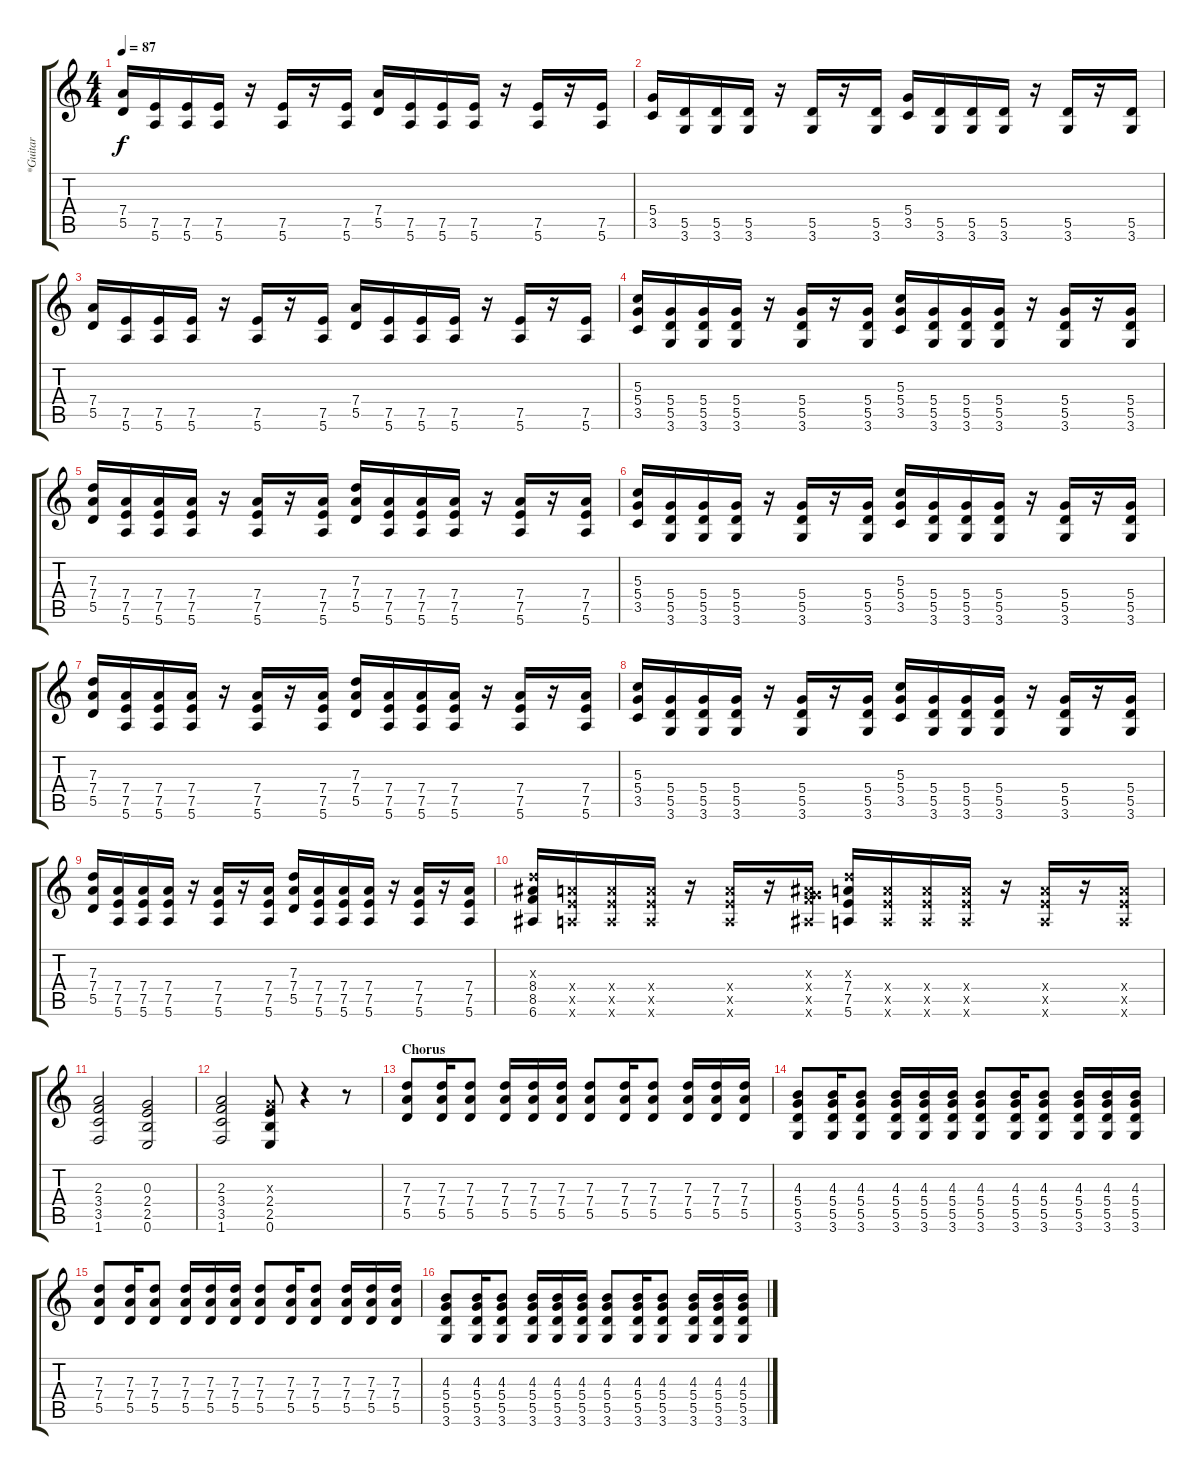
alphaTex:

\track ("*Guitar" "*Guitar") {instrument overdrivenguitar}
\staff {score tabs}
\tuning (E4 B3 G3 D3 A2 E2) {hide}
\ts (4 4)
\tempo 87
\clef g2
\ks c
(7.4 5.5).16{dy f instrument overdrivenguitar} (7.5 5.6).16 (7.5 5.6).16 (7.5 5.6).16 r.16 (7.5 5.6).16 r.16 (7.5 5.6).16 (7.4 5.5).16 (7.5 5.6).16 (7.5 5.6).16 (7.5 5.6).16 r.16 (7.5 5.6).16 r.16 (7.5 5.6).16 |
(5.4 3.5).16 (5.5 3.6).16 (5.5 3.6).16 (5.5 3.6).16 r.16 (5.5 3.6).16 r.16 (5.5 3.6).16 (5.4 3.5).16 (5.5 3.6).16 (5.5 3.6).16 (5.5 3.6).16 r.16 (5.5 3.6).16 r.16 (5.5 3.6).16 |
(7.4 5.5).16 (7.5 5.6).16 (7.5 5.6).16 (7.5 5.6).16 r.16 (7.5 5.6).16 r.16 (7.5 5.6).16 (7.4 5.5).16 (7.5 5.6).16 (7.5 5.6).16 (7.5 5.6).16 r.16 (7.5 5.6).16 r.16 (7.5 5.6).16 |
(5.3 5.4 3.5).16 (5.4 5.5 3.6).16 (5.4 5.5 3.6).16 (5.4 5.5 3.6).16 r.16 (5.4 5.5 3.6).16 r.16 (5.4 5.5 3.6).16 (5.3 5.4 3.5).16 (5.4 5.5 3.6).16 (5.4 5.5 3.6).16 (5.4 5.5 3.6).16 r.16 (5.4 5.5 3.6).16 r.16 (5.4 5.5 3.6).16 |
(7.3 7.4 5.5).16 (7.4 7.5 5.6).16 (7.4 7.5 5.6).16 (7.4 7.5 5.6).16 r.16 (7.4 7.5 5.6).16 r.16 (7.4 7.5 5.6).16 (7.3 7.4 5.5).16 (7.4 7.5 5.6).16 (7.4 7.5 5.6).16 (7.4 7.5 5.6).16 r.16 (7.4 7.5 5.6).16 r.16 (7.4 7.5 5.6).16 |
(5.3 5.4 3.5).16 (5.4 5.5 3.6).16 (5.4 5.5 3.6).16 (5.4 5.5 3.6).16 r.16 (5.4 5.5 3.6).16 r.16 (5.4 5.5 3.6).16 (5.3 5.4 3.5).16 (5.4 5.5 3.6).16 (5.4 5.5 3.6).16 (5.4 5.5 3.6).16 r.16 (5.4 5.5 3.6).16 r.16 (5.4 5.5 3.6).16 |
(7.3 7.4 5.5).16 (7.4 7.5 5.6).16 (7.4 7.5 5.6).16 (7.4 7.5 5.6).16 r.16 (7.4 7.5 5.6).16 r.16 (7.4 7.5 5.6).16 (7.3 7.4 5.5).16 (7.4 7.5 5.6).16 (7.4 7.5 5.6).16 (7.4 7.5 5.6).16 r.16 (7.4 7.5 5.6).16 r.16 (7.4 7.5 5.6).16 |
(5.3 5.4 3.5).16 (5.4 5.5 3.6).16 (5.4 5.5 3.6).16 (5.4 5.5 3.6).16 r.16 (5.4 5.5 3.6).16 r.16 (5.4 5.5 3.6).16 (5.3 5.4 3.5).16 (5.4 5.5 3.6).16 (5.4 5.5 3.6).16 (5.4 5.5 3.6).16 r.16 (5.4 5.5 3.6).16 r.16 (5.4 5.5 3.6).16 |
(7.3 7.4 5.5).16 (7.4 7.5 5.6).16 (7.4 7.5 5.6).16 (7.4 7.5 5.6).16 r.16 (7.4 7.5 5.6).16 r.16 (7.4 7.5 5.6).16 (7.3 7.4 5.5).16 (7.4 7.5 5.6).16 (7.4 7.5 5.6).16 (7.4 7.5 5.6).16 r.16 (7.4 7.5 5.6).16 r.16 (7.4 7.5 5.6).16 |
(7.3{x} 8.4 8.5 6.6).16 (7.4{x} 7.5{x} 5.6{x}).16 (7.4{x} 7.5{x} 5.6{x}).16 (7.4{x} 7.5{x} 5.6{x}).16 r.16 (7.4{x} 7.5{x} 5.6{x}).16 r.16 (0.3{x} 8.4{x} 8.5{x} 6.6{x}).16 (7.3{x} 7.4 7.5 5.6).16 (7.4{x} 7.5{x} 5.6{x}).16 (7.4{x} 7.5{x} 5.6{x}).16 (7.4{x} 7.5{x} 5.6{x}).16 r.16 (7.4{x} 7.5{x} 5.6{x}).16 r.16 (7.4{x} 7.5{x} 5.6{x}).16 |
(2.3 3.4 3.5 1.6).2 (0.3 2.4 2.5 0.6).2{volume 10} |
(2.3 3.4 3.5 1.6).2{volume 12} (0.3{x} 2.4 2.5 0.6).8 r.4 r.8 |
\section ("" "Chorus")
(7.3 7.4 5.5).8 (7.3 7.4 5.5).16 (7.3 7.4 5.5).8 (7.3 7.4 5.5).16 (7.3 7.4 5.5).16 (7.3 7.4 5.5).16 (7.3 7.4 5.5).8 (7.3 7.4 5.5).16 (7.3 7.4 5.5).8 (7.3 7.4 5.5).16 (7.3 7.4 5.5).16 (7.3 7.4 5.5).16 |
(4.3 5.4 5.5 3.6).8 (4.3 5.4 5.5 3.6).16 (4.3 5.4 5.5 3.6).8 (4.3 5.4 5.5 3.6).16 (4.3 5.4 5.5 3.6).16 (4.3 5.4 5.5 3.6).16 (4.3 5.4 5.5 3.6).8 (4.3 5.4 5.5 3.6).16 (4.3 5.4 5.5 3.6).8 (4.3 5.4 5.5 3.6).16 (4.3 5.4 5.5 3.6).16 (4.3 5.4 5.5 3.6).16 |
(7.3 7.4 5.5).8 (7.3 7.4 5.5).16 (7.3 7.4 5.5).8 (7.3 7.4 5.5).16 (7.3 7.4 5.5).16 (7.3 7.4 5.5).16 (7.3 7.4 5.5).8 (7.3 7.4 5.5).16 (7.3 7.4 5.5).8 (7.3 7.4 5.5).16 (7.3 7.4 5.5).16 (7.3 7.4 5.5).16 |
(4.3 5.4 5.5 3.6).8 (4.3 5.4 5.5 3.6).16 (4.3 5.4 5.5 3.6).8 (4.3 5.4 5.5 3.6).16 (4.3 5.4 5.5 3.6).16 (4.3 5.4 5.5 3.6).16 (4.3 5.4 5.5 3.6).8 (4.3 5.4 5.5 3.6).16 (4.3 5.4 5.5 3.6).8 (4.3 5.4 5.5 3.6).16 (4.3 5.4 5.5 3.6).16 (4.3 5.4 5.5 3.6).16
